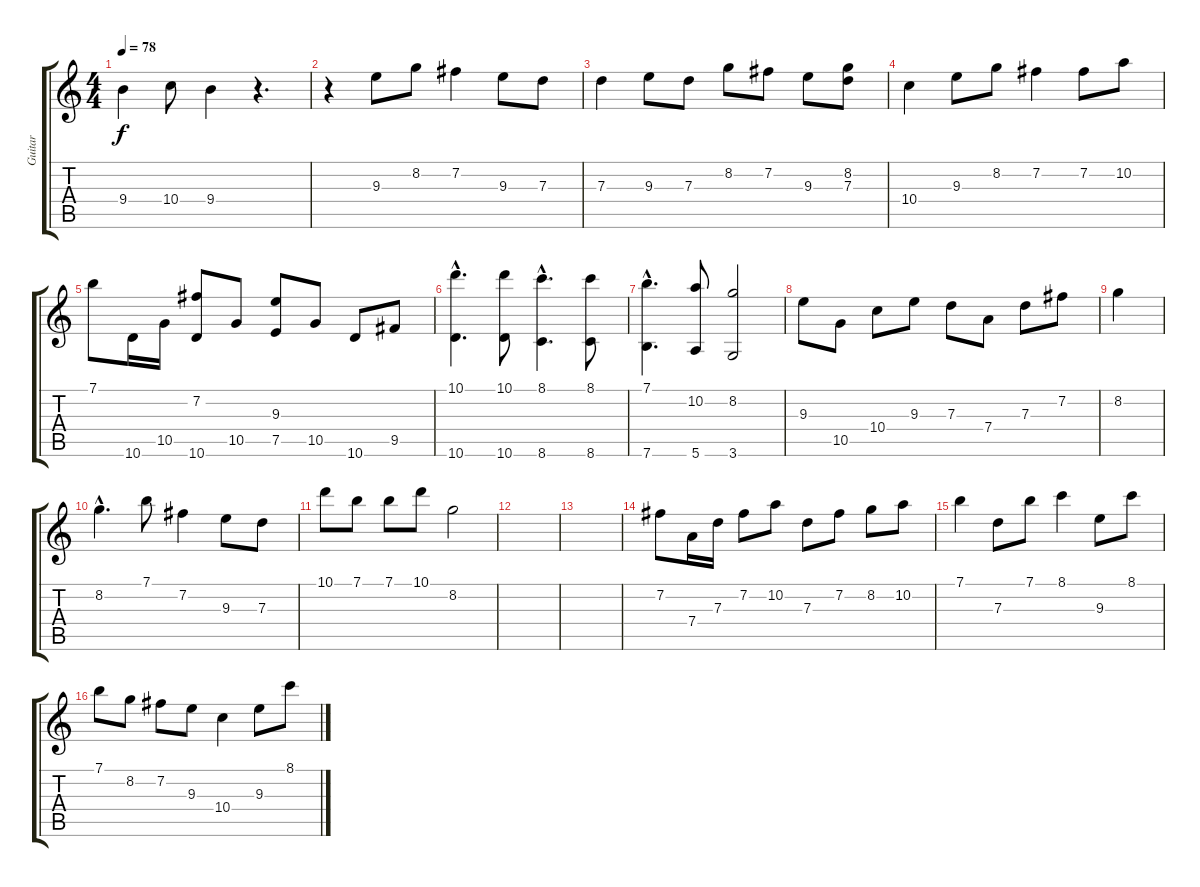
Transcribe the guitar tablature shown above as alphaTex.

\track ("Guitar" "Guitar") {instrument electricguitarjazz}
\staff {score tabs}
\tuning (E4 B3 G3 D3 A2 E2) {hide}
\ts (4 4)
\tempo 78
\clef g2
\ks c
9.4.4{dy f} 10.4.8 9.4.4 r.4{d} |
r.4 9.3.8 8.2.8 7.2.4 9.3.8 7.3.8 |
7.3.4 9.3.8 7.3.8 8.2.8{volume 9} 7.2.8 9.3.8 (8.2 7.3).8 |
10.4.4 9.3.8{volume 8} 8.2.8 7.2.4 7.2.8 10.2.8 |
7.1.8 10.6.16 10.5.16 (7.2 10.6).8 10.5.8 (9.3 7.5).8 10.5.8 10.6.8 9.5.8 |
(10.1{hac} 10.6{hac}).4{d} (10.1 10.6).8 (8.1{hac} 8.6{hac}).4{d} (8.1 8.6).8 |
(7.1{hac} 7.6{hac}).4{d} (10.2 5.6).8 (8.2 3.6).2 |
9.3.8 10.5.8 10.4.8 9.3.8 7.3.8 7.4.8 7.3.8 7.2.8 |
8.2.4 |
8.2{hac}.4{d} 7.1.8 7.2.4 9.3.8 7.3.8 |
10.1.8 7.1.8 7.1.8 10.1.8 8.2.2 |
|
|
7.2.8 7.4.16 7.3.16 7.2.8 10.2.8 7.3.8 7.2.8 8.2.8 10.2.8 |
7.1.4 7.3.8 7.1.8 8.1.4 9.3.8 8.1.8 |
7.1.8 8.2.8 7.2.8 9.3.8 10.4.4 9.3.8 8.1.8
